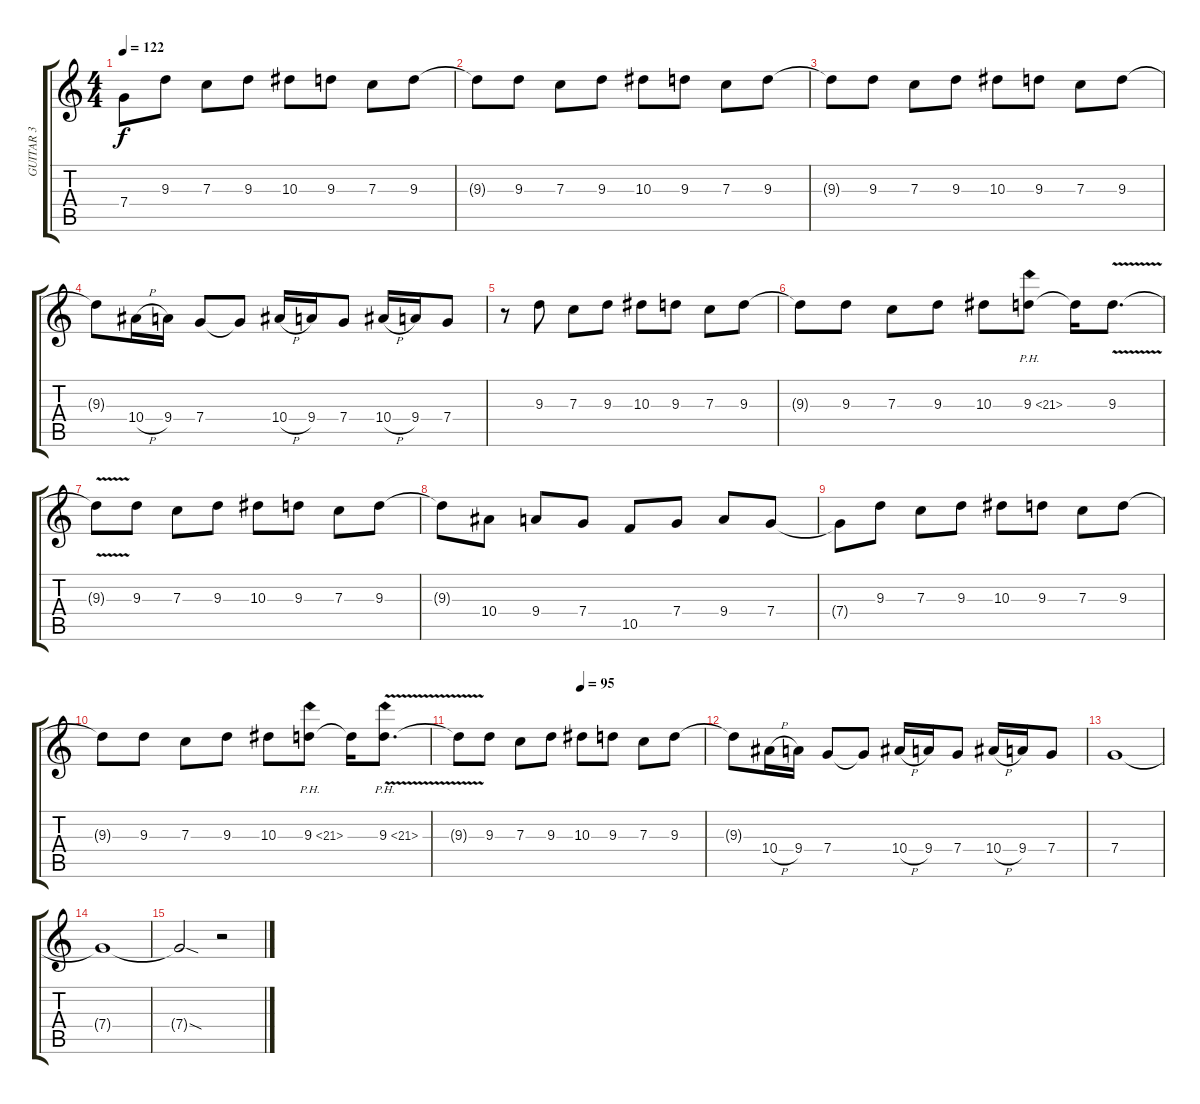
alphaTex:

\track ("GUITAR 3" "GUITAR 3") {instrument distortionguitar}
\staff {score tabs}
\tuning (D4 A3 F3 C3 G2 D2) {hide}
\ts (4 4)
\tempo 122
\clef g2
\ks c
7.4{t}.8{dy f} 9.3.8 7.3.8 9.3.8 10.3.8 9.3.8 7.3.8 9.3.8 |
9.3{t}.8 9.3.8 7.3.8 9.3.8 10.3.8 9.3.8 7.3.8 9.3.8 |
9.3{t}.8 9.3.8 7.3.8 9.3.8 10.3.8 9.3.8 7.3.8 9.3.8 |
9.3{t}.8 10.4{h}.16 9.4.16 7.4.8 7.4{t}.8 10.4{h}.16 9.4.16 7.4.8 10.4{h}.16 9.4.16 7.4.8 |
r.8 9.3.8 7.3.8 9.3.8 10.3.8 9.3.8 7.3.8 9.3.8 |
9.3{t}.8 9.3.8 7.3.8 9.3.8 10.3.8 9.3{ph 12}.8 9.3{t}.16 9.3{v}.8{d} |
9.3{t}.8 9.3.8 7.3.8 9.3.8 10.3.8 9.3.8 7.3.8 9.3.8 |
9.3{t}.8 10.4.8 9.4.8 7.4.8 10.5.8 7.4.8 9.4.8 7.4.8 |
7.4{t}.8 9.3.8 7.3.8 9.3.8 10.3.8 9.3.8 7.3.8 9.3.8 |
9.3{t}.8 9.3.8 7.3.8 9.3.8 10.3.8 9.3{ph 12}.8 9.3{t}.16 9.3{ph 12 v}.8{d} |
\tempo (95 0.5)
9.3{t}.8 9.3.8 7.3.8 9.3.8 10.3.8 9.3.8 7.3.8 9.3.8 |
9.3{t}.8 10.4{h}.16 9.4.16 7.4.8 7.4{t}.8 10.4{h}.16 9.4.16 7.4.8 10.4{h}.16 9.4.16 7.4.8 |
7.4.1 |
7.4{t}.1 |
7.4{sod t}.2 r.2
